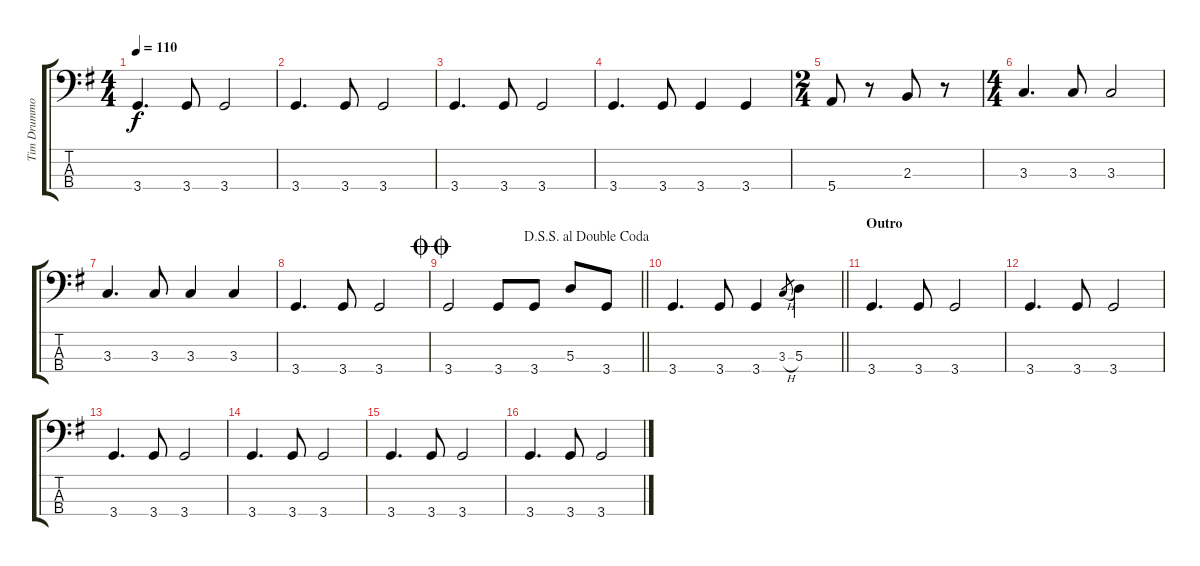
\track ("Tim Drummond - Bass" "Tim Drummo") {instrument electricbassfinger}
\staff {score tabs}
\tuning (G2 D2 A1 E1) {hide}
\ts (4 4)
\tempo 110
\clef f4
\ks g
3.4.4{d dy f} 3.4.8 3.4.2 |
3.4.4{d} 3.4.8 3.4.2 |
3.4.4{d} 3.4.8 3.4.2 |
3.4.4{d} 3.4.8 3.4.4 3.4.4 |
\ts (2 4)
5.4.8 r.8 2.3.8 r.8 |
\ts (4 4)
3.3.4{d} 3.3.8 3.3.2 |
3.3.4{d} 3.3.8 3.3.4 3.3.4 |
3.4.4{d} 3.4.8 3.4.2 |
\jump doublecoda
\jump dalsegnosegnoaldoublecoda
\barLineRight lightlight
3.4.2 3.4.8 3.4.8 5.3.8 3.4.8 |
\barLineRight lightlight
3.4.4{d} 3.4.8 3.4.4 3.3{h}.8{gr} 5.3.4 |
\section ("" "Outro")
3.4.4{d} 3.4.8 3.4.2 |
3.4.4{d} 3.4.8 3.4.2 |
3.4.4{d} 3.4.8 3.4.2 |
3.4.4{d} 3.4.8 3.4.2 |
3.4.4{d} 3.4.8 3.4.2 |
3.4.4{d} 3.4.8 3.4.2
